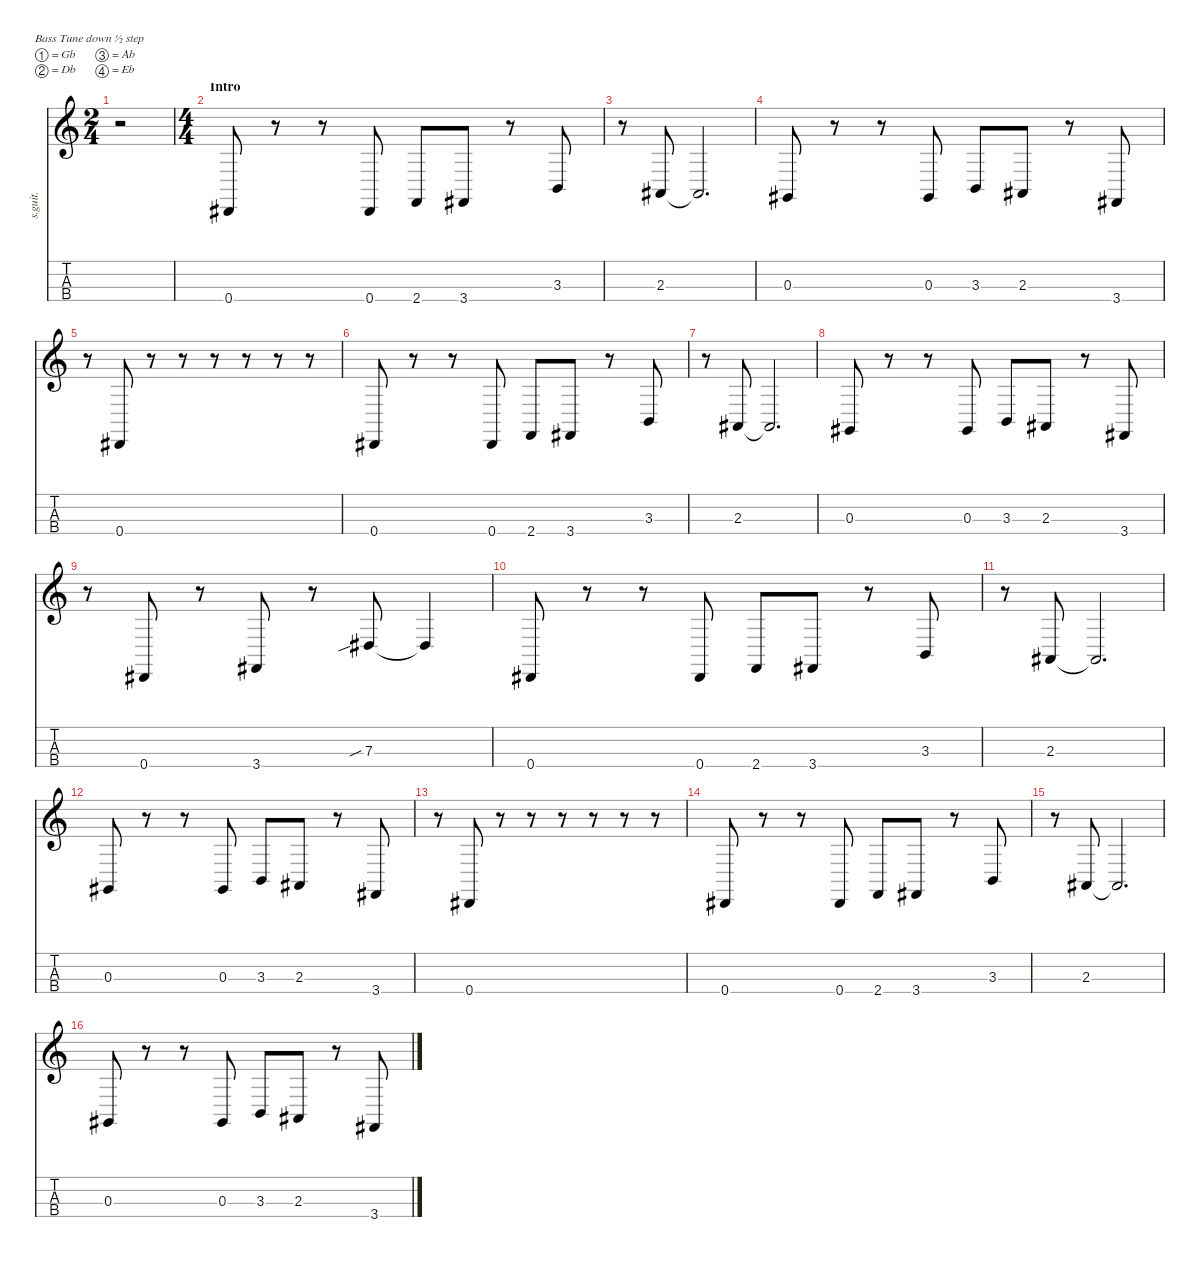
\defaultSystemsLayout 4
\hideDynamics
\bracketExtendMode nobrackets
\track ("Bass (Murdoc Faust Niccals)" "s.guit.") {instrument electricbassfinger}
\staff {score tabs}
\tuning (Gb2 Db2 Ab1 Eb1)
\ts (2 4)
\beaming (8 2 2 2 2)
\tempo (139 hide)
\clef g2
\ks c
r.2{dy f instrument electricbassfinger} |
\ts (4 4)
\beaming (8 2 2 2 2)
\section ("" "Intro")
0.4{acc #}.8{lyrics (0 "") lyrics (1 "") lyrics (2 "") lyrics (3 "") lyrics (4 "")} r.8 r.8 0.4{acc #}.8{lyrics (0 "") lyrics (1 "") lyrics (2 "") lyrics (3 "") lyrics (4 "")} 2.4.8{lyrics (0 "") lyrics (1 "") lyrics (2 "") lyrics (3 "") lyrics (4 "")} 3.4{acc #}.8{lyrics (0 "") lyrics (1 "") lyrics (2 "") lyrics (3 "") lyrics (4 "")} r.8 3.3.8{lyrics (0 "") lyrics (1 "") lyrics (2 "") lyrics (3 "") lyrics (4 "")} |
r.8 2.3{acc #}.8{lyrics (0 "") lyrics (1 "") lyrics (2 "") lyrics (3 "") lyrics (4 "")} 2.3{t acc #}.2{d lyrics (0 "") lyrics (1 "") lyrics (2 "") lyrics (3 "") lyrics (4 "")} |
0.3{acc #}.8{lyrics (0 "") lyrics (1 "") lyrics (2 "") lyrics (3 "") lyrics (4 "")} r.8 r.8 0.3{acc #}.8{lyrics (0 "") lyrics (1 "") lyrics (2 "") lyrics (3 "") lyrics (4 "")} 3.3.8{lyrics (0 "") lyrics (1 "") lyrics (2 "") lyrics (3 "") lyrics (4 "")} 2.3{acc #}.8{lyrics (0 "") lyrics (1 "") lyrics (2 "") lyrics (3 "") lyrics (4 "")} r.8 3.4{acc #}.8{lyrics (0 "") lyrics (1 "") lyrics (2 "") lyrics (3 "") lyrics (4 "")} |
r.8 0.4{acc #}.8{lyrics (0 "") lyrics (1 "") lyrics (2 "") lyrics (3 "") lyrics (4 "")} r.8 r.8 r.8 r.8 r.8 r.8 |
0.4{acc #}.8{lyrics (0 "") lyrics (1 "") lyrics (2 "") lyrics (3 "") lyrics (4 "")} r.8 r.8 0.4{acc #}.8{lyrics (0 "") lyrics (1 "") lyrics (2 "") lyrics (3 "") lyrics (4 "")} 2.4.8{lyrics (0 "") lyrics (1 "") lyrics (2 "") lyrics (3 "") lyrics (4 "")} 3.4{acc #}.8{lyrics (0 "") lyrics (1 "") lyrics (2 "") lyrics (3 "") lyrics (4 "")} r.8 3.3.8{lyrics (0 "") lyrics (1 "") lyrics (2 "") lyrics (3 "") lyrics (4 "")} |
r.8 2.3{acc #}.8{lyrics (0 "") lyrics (1 "") lyrics (2 "") lyrics (3 "") lyrics (4 "")} 2.3{t acc #}.2{d lyrics (0 "") lyrics (1 "") lyrics (2 "") lyrics (3 "") lyrics (4 "")} |
0.3{acc #}.8{lyrics (0 "") lyrics (1 "") lyrics (2 "") lyrics (3 "") lyrics (4 "")} r.8 r.8 0.3{acc #}.8{lyrics (0 "") lyrics (1 "") lyrics (2 "") lyrics (3 "") lyrics (4 "")} 3.3.8{lyrics (0 "") lyrics (1 "") lyrics (2 "") lyrics (3 "") lyrics (4 "")} 2.3{acc #}.8{lyrics (0 "") lyrics (1 "") lyrics (2 "") lyrics (3 "") lyrics (4 "")} r.8 3.4{acc #}.8{lyrics (0 "") lyrics (1 "") lyrics (2 "") lyrics (3 "") lyrics (4 "")} |
r.8 0.4{acc #}.8{lyrics (0 "") lyrics (1 "") lyrics (2 "") lyrics (3 "") lyrics (4 "")} r.8 3.4{acc #}.8{lyrics (0 "") lyrics (1 "") lyrics (2 "") lyrics (3 "") lyrics (4 "")} r.8 7.3{sib acc #}.8{lyrics (0 "") lyrics (1 "") lyrics (2 "") lyrics (3 "") lyrics (4 "")} 7.3{t acc #}.4{lyrics (0 "") lyrics (1 "") lyrics (2 "") lyrics (3 "") lyrics (4 "")} |
0.4{acc #}.8{lyrics (0 "") lyrics (1 "") lyrics (2 "") lyrics (3 "") lyrics (4 "")} r.8 r.8 0.4{acc #}.8{lyrics (0 "") lyrics (1 "") lyrics (2 "") lyrics (3 "") lyrics (4 "")} 2.4.8{lyrics (0 "") lyrics (1 "") lyrics (2 "") lyrics (3 "") lyrics (4 "")} 3.4{acc #}.8{lyrics (0 "") lyrics (1 "") lyrics (2 "") lyrics (3 "") lyrics (4 "")} r.8 3.3.8{lyrics (0 "") lyrics (1 "") lyrics (2 "") lyrics (3 "") lyrics (4 "")} |
r.8 2.3{acc #}.8{lyrics (0 "") lyrics (1 "") lyrics (2 "") lyrics (3 "") lyrics (4 "")} 2.3{t acc #}.2{d lyrics (0 "") lyrics (1 "") lyrics (2 "") lyrics (3 "") lyrics (4 "")} |
0.3{acc #}.8{lyrics (0 "") lyrics (1 "") lyrics (2 "") lyrics (3 "") lyrics (4 "")} r.8 r.8 0.3{acc #}.8{lyrics (0 "") lyrics (1 "") lyrics (2 "") lyrics (3 "") lyrics (4 "")} 3.3.8{lyrics (0 "") lyrics (1 "") lyrics (2 "") lyrics (3 "") lyrics (4 "")} 2.3{acc #}.8{lyrics (0 "") lyrics (1 "") lyrics (2 "") lyrics (3 "") lyrics (4 "")} r.8 3.4{acc #}.8{lyrics (0 "") lyrics (1 "") lyrics (2 "") lyrics (3 "") lyrics (4 "")} |
r.8 0.4{acc #}.8{lyrics (0 "") lyrics (1 "") lyrics (2 "") lyrics (3 "") lyrics (4 "")} r.8 r.8 r.8 r.8 r.8 r.8 |
0.4{acc #}.8{lyrics (0 "") lyrics (1 "") lyrics (2 "") lyrics (3 "") lyrics (4 "")} r.8 r.8 0.4{acc #}.8{lyrics (0 "") lyrics (1 "") lyrics (2 "") lyrics (3 "") lyrics (4 "")} 2.4.8{lyrics (0 "") lyrics (1 "") lyrics (2 "") lyrics (3 "") lyrics (4 "")} 3.4{acc #}.8{lyrics (0 "") lyrics (1 "") lyrics (2 "") lyrics (3 "") lyrics (4 "")} r.8 3.3.8{lyrics (0 "") lyrics (1 "") lyrics (2 "") lyrics (3 "") lyrics (4 "")} |
r.8 2.3{acc #}.8{lyrics (0 "") lyrics (1 "") lyrics (2 "") lyrics (3 "") lyrics (4 "")} 2.3{t acc #}.2{d lyrics (0 "") lyrics (1 "") lyrics (2 "") lyrics (3 "") lyrics (4 "")} |
0.3{acc #}.8{lyrics (0 "") lyrics (1 "") lyrics (2 "") lyrics (3 "") lyrics (4 "")} r.8 r.8 0.3{acc #}.8{lyrics (0 "") lyrics (1 "") lyrics (2 "") lyrics (3 "") lyrics (4 "")} 3.3.8{lyrics (0 "") lyrics (1 "") lyrics (2 "") lyrics (3 "") lyrics (4 "")} 2.3{acc #}.8{lyrics (0 "") lyrics (1 "") lyrics (2 "") lyrics (3 "") lyrics (4 "")} r.8 3.4{acc #}.8{lyrics (0 "") lyrics (1 "") lyrics (2 "") lyrics (3 "") lyrics (4 "")}
